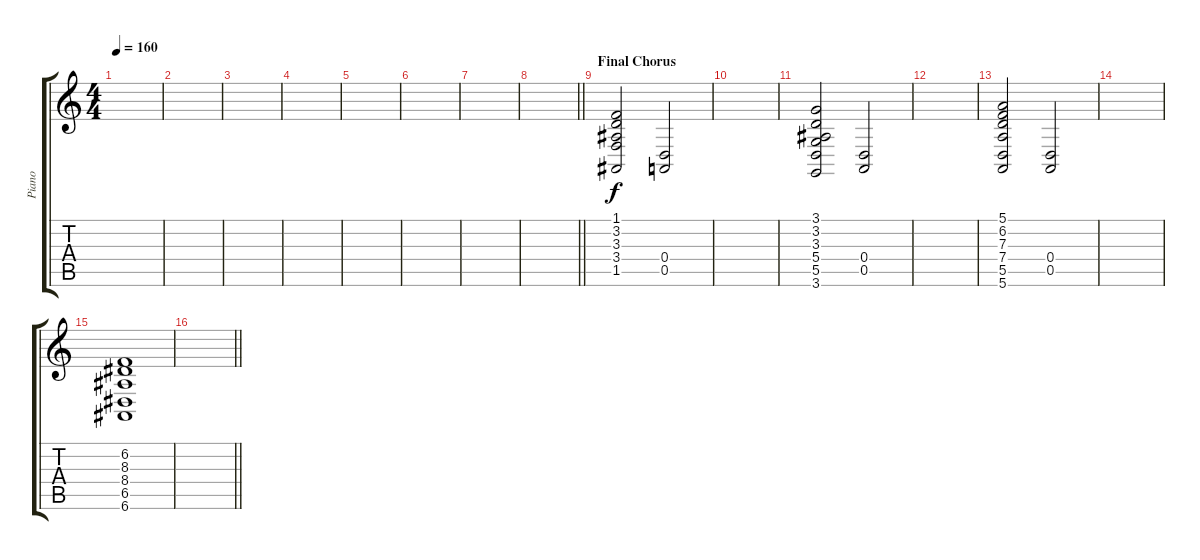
\track ("Piano" "Piano") {instrument brightacousticpiano}
\staff {score tabs}
\tuning (E4 B3 G3 D3 A2 E2) {hide}
\ts (4 4)
\tempo 160
\clef g2
\ks c
|
|
|
|
|
|
|
\barLineRight lightlight
|
\section ("" "Final Chorus")
(1.1 3.2 3.3 3.4 1.5).2{volume 16} (0.4 0.5).2 |
|
(3.1 3.2 3.3 5.4 5.5 3.6).2 (0.4 0.5).2 |
|
(5.1 6.2 7.3 7.4 5.5 5.6).2 (0.4 0.5).2 |
|
(6.2 8.3 8.4 6.5 6.6).1 |
\barLineRight lightlight
